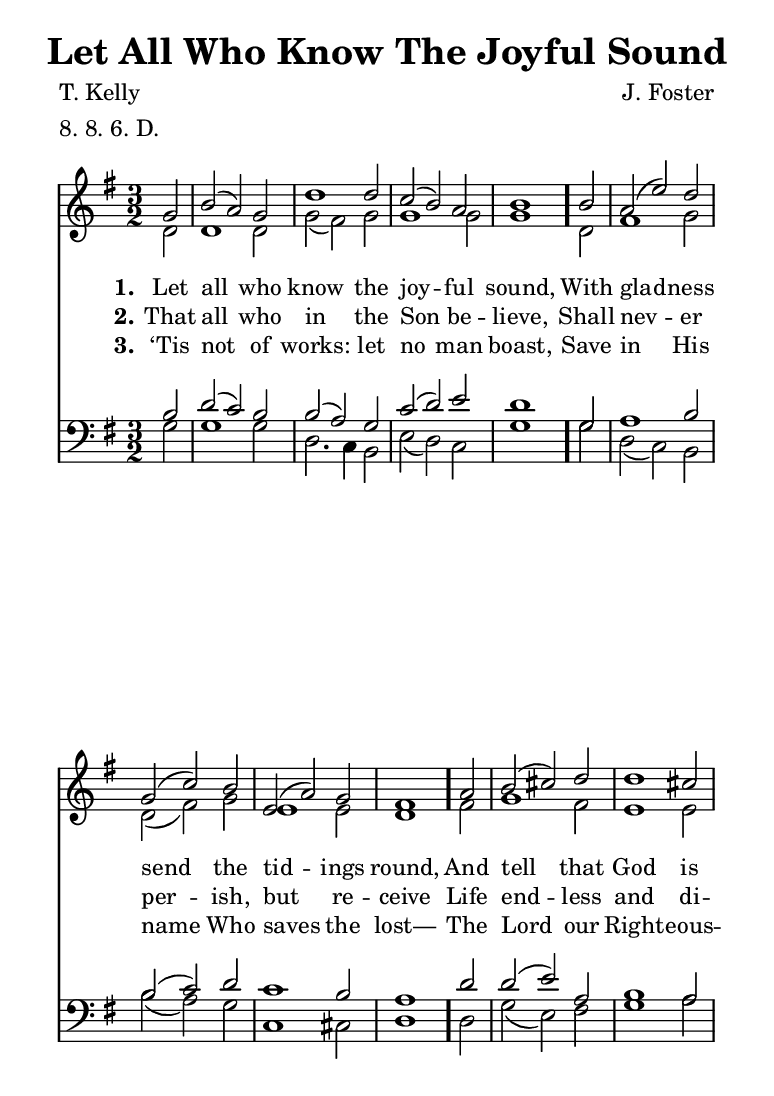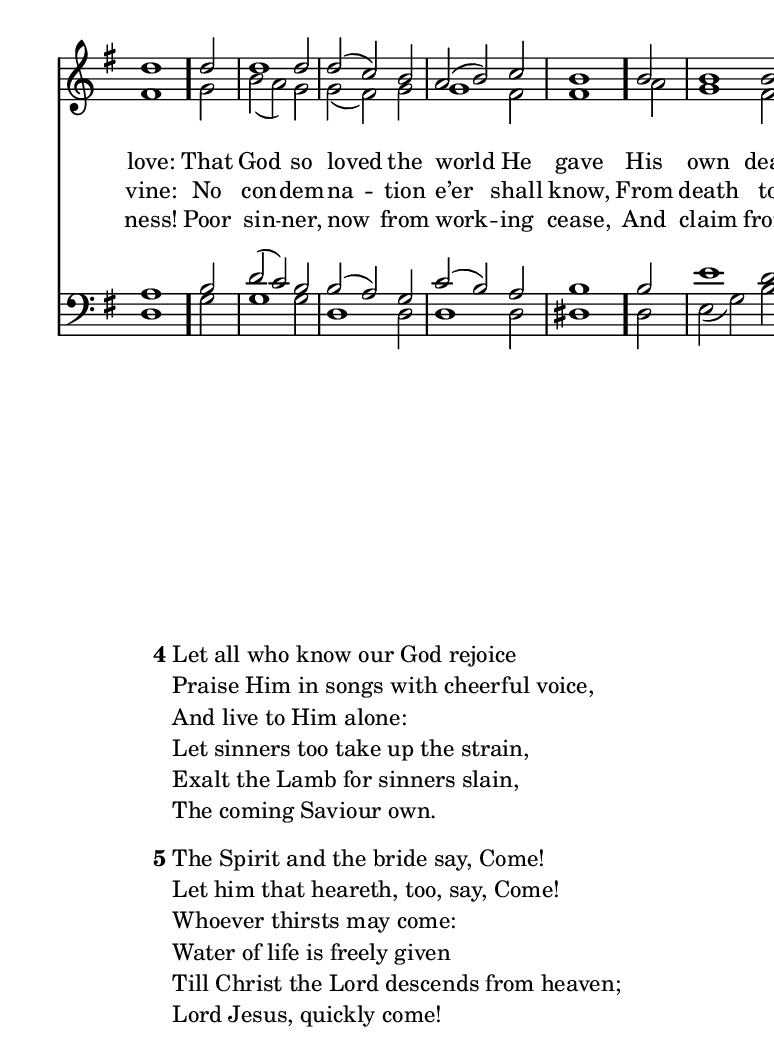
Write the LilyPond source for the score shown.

\include "common/global.ily"
\paper {
  \include "common/paper.ily"
  systems-per-page = ##f
  system-count = 3
}

\header{
  hymnnumber = "100"
  title = "Let All Who Know The Joyful Sound"
  tunename = "Pembroke"
  meter = "8. 8. 6. D."
  poet = "T. Kelly"
  composer = "J. Foster"
  %copyright = ""
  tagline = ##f
}

% for fermata in MIDI
ta = { \tempo 2=100 }
tb = { \tempo 2=50 }

global = {
  \include "common/overrides.ily"
  \override Staff.TimeSignature.style = #'()
  \time 3/2
  \override Score.MetronomeMark.transparent = ##t % hide all fermata changes too
  \ta
  \key g \major
  \partial 2
  \autoBeamOff
}

notesSoprano = {
\global
\relative c'' {

  g2 | b( a) g | d'1 d2 | c( b) a | b1
  b2 | a( e') d | g,( c) b | e,( a) g | fis1
  a2 | b( cis) d | d1 cis2 | d1
  d2 | d1 d2 | d( c) b | a( b) c | b1
  b2 | b1 b2 | e1 \grace { b2( a2) } g2 | d'( c) b | a1
  b2 | c( d) e | d1 fis,2 | g1

  \bar "|."

}
}

notesAlto = {
\global
\relative e' {

  d2 | d1 d2 | g( fis) g | g1 g2 | g1
  d2 | fis1 g2 | d( fis) g | e1 e2 | d1
  fis2 | g1 fis2 | e1 e2 | fis1
  g2 | b( a) g | g( fis) g | g1 fis2 | fis1
  a2 | g1 fis2 | e1 d2 | a'1 g2 | g( fis)
  g2 | g1 g2 | g( fis) d | d1

}
}

notesTenor = {
\global
\relative a {

  b2 | d( c) b | b( a) g | c( d) e | d1
  g,2 | a1 b2 | b(c) d | c1 b2 | a1
  d2 | d( e) a, | b1 a2 | a1
  b2 | d( c) b | b( a) g | c( b) a | b1
  b2 | e1 d2 | c1 d2 | d1 d2 | d1
  d2 | c( b) a | b( a) c | b1

}
}

notesBass = {
\global
\relative f {

  g2 | g1 g2 | d2. c4 b2 | e( d) c | g'1
  g2 | d( c) b | b'( a) g | c,1 cis2 | d1
  d2 | g( e) fis | g1 a2 | d,1
  g2 | g1 g2 | d1 d2 | d1 d2 | dis1
  dis2 | e( g) b | c1 b2 | fis1 g2 | d1
  g4( fis4) | e2( d) c | d1 d2 | g1

}
}

wordsA = \lyricmode {
\set stanza = "1."

Let all who know the joy -- ful sound, \bar "."
With glad -- ness send the tid -- ings round, \bar "."
And tell that God is love: \bar "."
That God so loved the world He gave \bar "."
His own dear Son the world to save; \bar "."
God’s mes -- sage from a -- bove. \bar "."

}

wordsB = \lyricmode {
\set stanza = "2."

That all who in the Son be -- lieve,
Shall nev -- er per -- ish, but re -- ceive
Life end -- less and di -- vine:
No con -- dem -- na -- tion e’er shall know,
From death to life they pass be -- low,
And then in glo -- ry shine.

}

wordsC = \lyricmode {
\set stanza = "3."

‘Tis not of works: let no man boast,
Save in His name Who saves the lost—
The Lord our Right -- eous -- ness!
Poor sin -- ner, now from work -- ing cease,
And claim from God a blood -- bought peace,
And Je -- sus, Lord con -- fess.

}

wordsD = \markuplist {

\line { Let all who know our God rejoice }
\line { Praise Him in songs with cheerful voice, }
\line { And live to Him alone: }
\line { Let sinners too take up the strain, }
\line { Exalt the Lamb for sinners slain, }
\line { The coming Saviour own. }

}

wordsE = \markuplist {

\line { The Spirit and the bride say, Come! }
\line { Let him that heareth, too, say, Come! }
\line { Whoever thirsts may come: }
\line { Water of life is freely given }
\line { Till Christ the Lord descends from heaven; }
\line { Lord Jesus, quickly come! }

}

\score {
  \context ChoirStaff <<
    \context Staff = upper <<
      \set ChoirStaff.systemStartDelimiter = #'SystemStartBar
      \context Voice  = sopranos { \voiceOne << \notesSoprano >> }
      \context Voice  = altos { \voiceTwo << \notesAlto >> }
      \context Lyrics = one   \lyricsto sopranos \wordsA
      \context Lyrics = two   \lyricsto sopranos \wordsB
      \context Lyrics = three \lyricsto sopranos \wordsC
    >>
    \context Staff = men <<
      \clef bass
      \context Voice  = tenors { \voiceOne << \notesTenor >> }
      \context Voice  = basses { \voiceTwo << \notesBass >> }
    >>
  >>
  \layout {
    \include "common/layout.ily"
  }
  \midi{
    \include "common/midi.ily"
  }
}

\noPageBreak

\markup { \fill-line { \column {
  \line{ \bold 4 \column { \wordsD } } \combine \null \vspace #0.4
  \line{ \bold 5 \column { \wordsE } } \combine \null \vspace #0.4
} } }

\pageBreak

\version "2.18.0"  % necessary for upgrading to future LilyPond versions.

% vi:set et ts=2 sw=2 ai nocindent syntax=lilypond:
